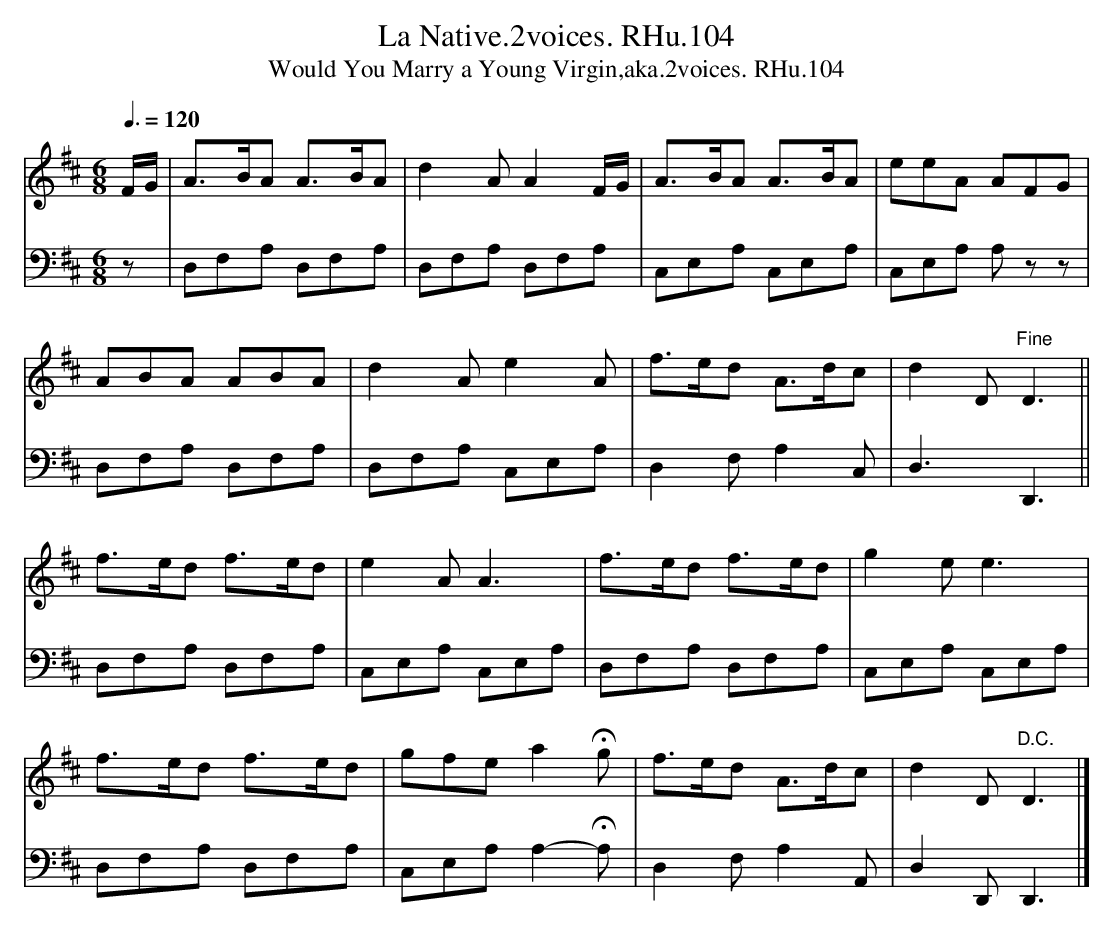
X:1
T:La Native.2voices. RHu.104
T:Would You Marry a Young Virgin,aka.2voices. RHu.104
M:6/8
L:1/8
Q:3/8=120
K:D
[V:1]F/G/|A>BA A>BA|d2 AA2 F/G/|A>BA A>BA|eeA AFG|
[V:2]z|D,F,A, D,F,A,|D,F,A, D,F,A,|C,E,A, C,E,A,|C,E,A, A,zz|
[V:1]ABA ABA|d2Ae2A|f>ed A>dc|d2D"Fine" D3||
[V:2]D,F,A, D,F,A,|D,F,A, C,E,A,|D,2F,A,2C,|D,3D,,3||
[V:1]f>ed f>ed|e2AA3|f>ed f>ed|g2ee3|
[V:2]D,F,A, D,F,A,|C,E,A, C,E,A,|D,F,A, D,F,A,|C,E,A, C,E,A,|
[V:1]f>ed f>ed|gfe a2Hg|f>ed A>dc|d2D"D.C."D3|]
[V:2]D,F,A, D,F,A,|C,E,A,A,2-HA,|D,2F,A,2A,,|D,2D,,D,,3|]
